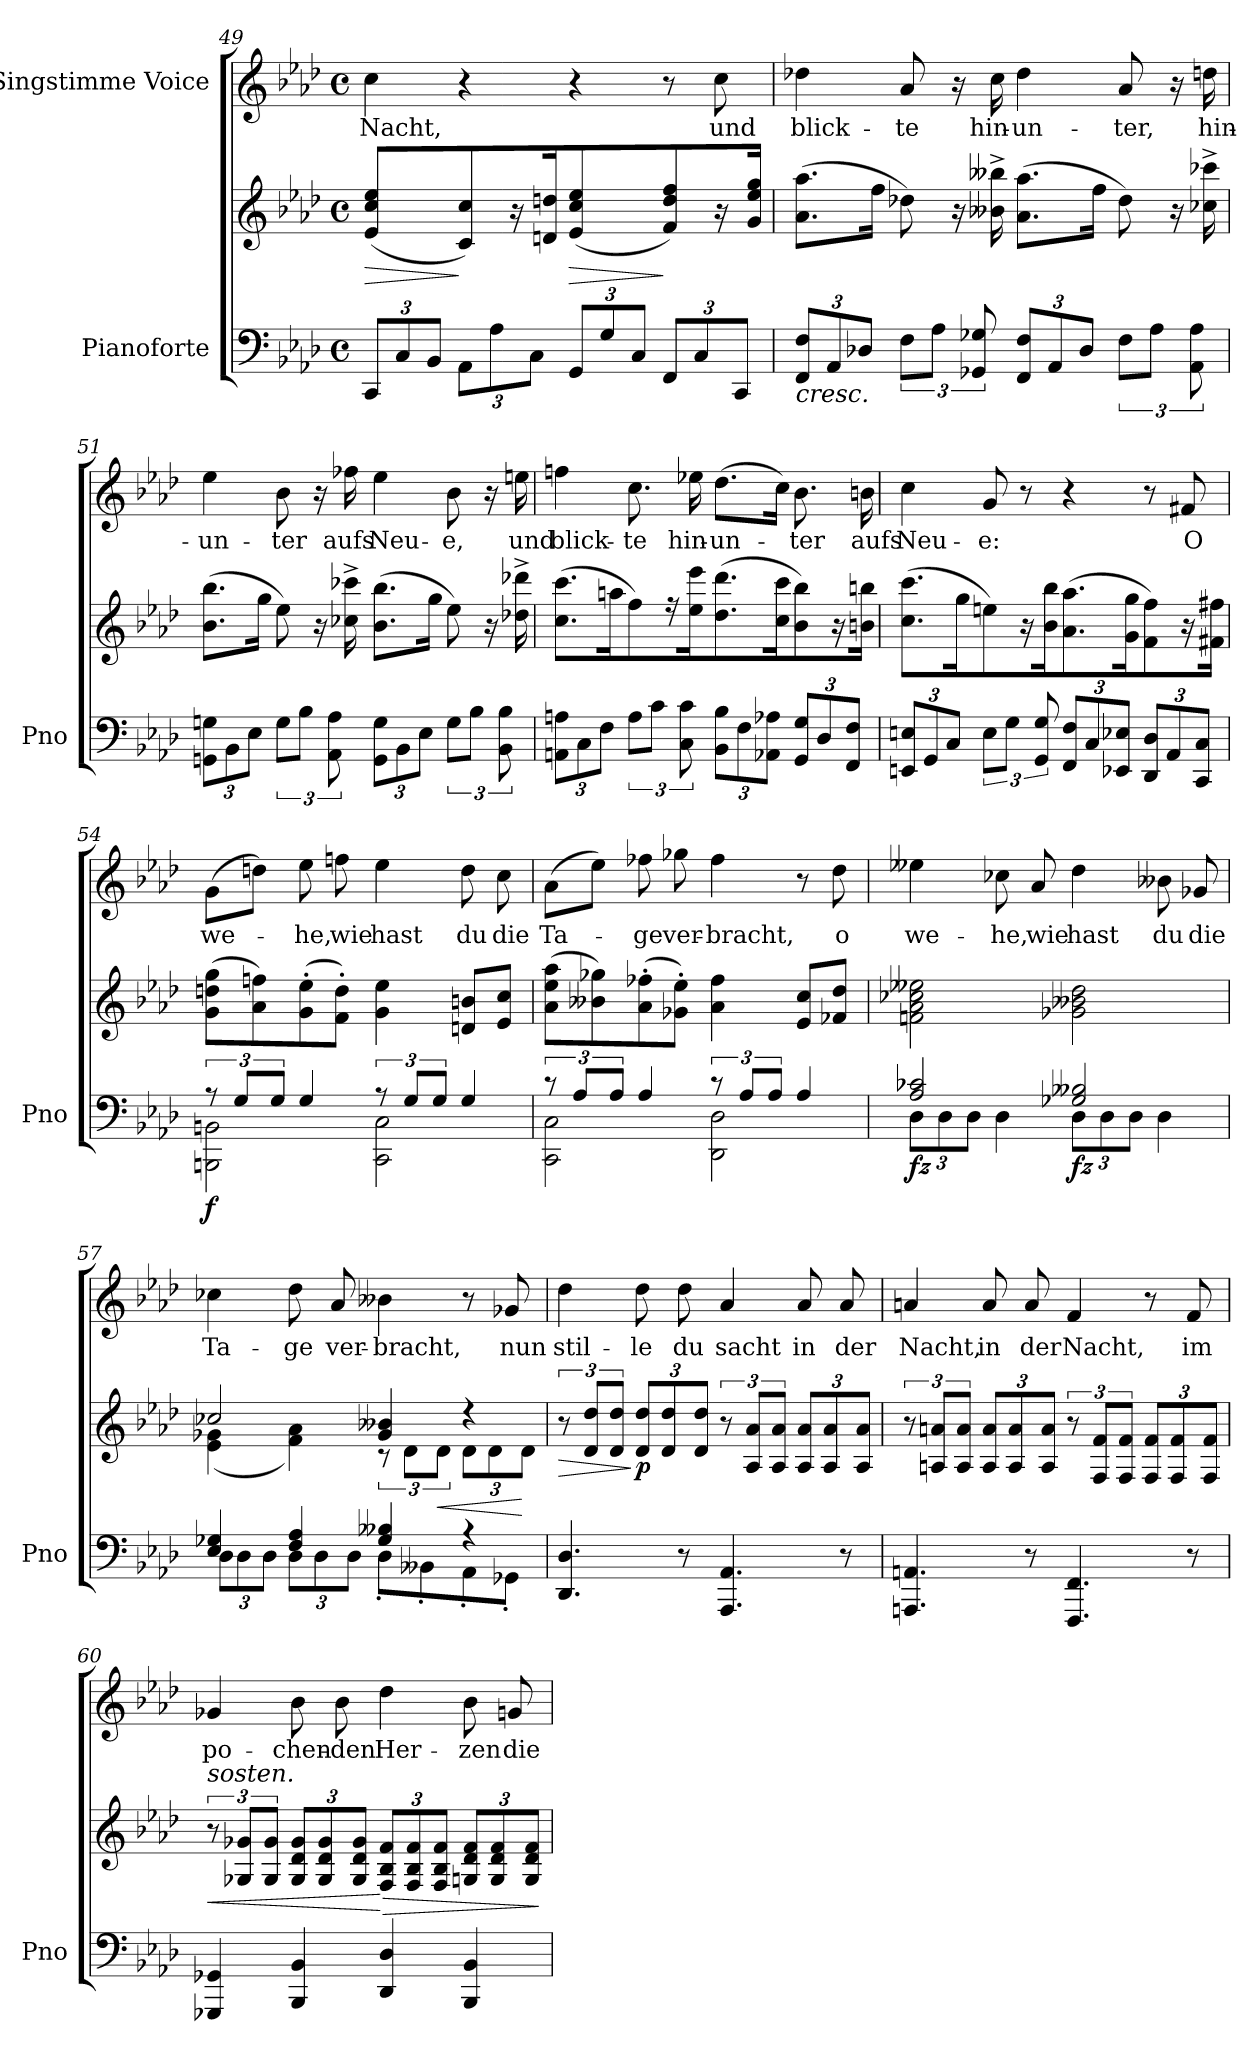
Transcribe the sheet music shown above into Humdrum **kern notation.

**kern	**kern	**dynam	**kern	**text
*part2	*part2	*part2	*part1	*part1
*staff3	*staff2	*staff2/3	*staff1	*staff1
*I"Pianoforte	*	*	*I"Singstimme Voice	*
*I'Pno	*	*	*	*
*clefF4	*clefG2	*	*clefG2	*
*k[b-e-a-d-]	*k[b-e-a-d-]	*	*k[b-e-a-d-]	*
*M4/4	*M4/4	*	*M4/4	*
*met(c)	*met(c)	*	*met(c)	*
=49	=49	=49	=49	=49
!	!	!LO:HP:b	!	!
12CC/L	(4e-/ 4cc/ 4ee-/	>	4cc\	Nacht,
12C/	.	.	.	.
12BB-/J	.	.	.	.
*Xbrackettup	*	*	*	*
12AA-\L	8c/ 8cc/L)	]	4r	.
12A-\	.	.	.	.
.	16r	.	.	.
12C\J	.	.	.	.
.	16dn/ 16ddn/JJ	.	.	.
*brackettup	*	*	*	*
!	!	!LO:HP:b	!	!
12GG/L	(4e-/ 4cc/ 4ee-/	>	4r	.
12G/	.	.	.	.
12C/J	.	.	.	.
12FF/L	8f\ 8dd\ 8ff\L)	]	8r	.
12C/	.	.	.	.
.	16r	.	8cc\	und
12CC/J	.	.	.	.
.	16g\ 16ee-\ 16gg\JJ	.	.	.
=50	=50	=50	=50	=50
!LO:TX:b:i:t=cresc.	!	!	!	!
12FF/ 12F/L	(8.a-\ 8.aa-\L	.	4dd-X\	blick-
12AA-/	.	.	.	.
12D-X/J	.	.	.	.
.	16ff\Jk	.	.	.
12F\L	8dd-X\)	.	8a-/	-te
12A-\J	.	.	.	.
.	16r	.	16r	.
12GG-X/ 12G-X/	.	.	.	.
.	16b--X\^ 16bb--X\^	.	16cc\	hin-
12FF/ 12F/L	(8.a-\ 8.aa-\L	.	4dd-\	-un-
12AA-/	.	.	.	.
12D-/J	.	.	.	.
.	16ff\Jk	.	.	.
12F\L	8dd-\)	.	8a-/	-ter,
12A-\J	.	.	.	.
.	16r	.	16r	.
12AA-\ 12A-\	.	.	.	.
.	16cc-X\^ 16ccc-X\^	.	16ddn\	hin-
=51	=51	=51	=51	=51
*Xbrackettup	*	*	*	*
12GGn\ 12Gn\L	(8.b-\ 8.bb-\L	.	4ee-\	-un-
12BB-\	.	.	.	.
12E-\J	.	.	.	.
.	16gg\Jk	.	.	.
*brackettup	*	*	*	*
12G\L	8ee-\)	.	8b-\	-ter
12B-\J	.	.	.	.
.	16r	.	16r	.
12AA-\ 12A-\	.	.	.	.
.	16cc-X\^ 16ccc-X\^	.	16ff-X\	aufs
*Xbrackettup	*	*	*	*
12GG\ 12G\L	(8.b-\ 8.bb-\L	.	4ee-\	Neu-
12BB-\	.	.	.	.
12E-\J	.	.	.	.
.	16gg\Jk	.	.	.
*brackettup	*	*	*	*
12G\L	8ee-\)	.	8b-\	-e,
12B-\J	.	.	.	.
.	16r	.	16r	.
12BB-\ 12B-\	.	.	.	.
.	16dd-X\^ 16ddd-X\^	.	16een\	und
=52	=52	=52	=52	=52
*Xbrackettup	*	*	*	*
12AAn\ 12An\L	(8.cc\ 8.ccc\L	.	4ffn\	blick-
12C\	.	.	.	.
12F\J	.	.	.	.
.	16aan\Jk	.	.	.
*brackettup	*	*	*	*
12A\L	8ff\)	.	8.cc\	-te
12c\J	.	.	.	.
.	16r	.	.	.
12C\ 12c\	.	.	.	.
.	16ee-\ 16eee-\	.	16ee-X\	hin-
*Xbrackettup	*	*	*	*
12BB-\ 12B-\L	(8.dd-\ 8.ddd-\L	.	(8.dd-\L	-un-
12F\	.	.	.	.
12AA-X\ 12A-X\J	.	.	.	.
.	16cc\ 16ccc\K	.	16cc\Jk)	.
12GG/ 12G/L	8b-\ 8bb-\)	.	8.b-\	-ter
12D-/	.	.	.	.
.	16r	.	.	.
12FF/ 12F/J	.	.	.	.
.	16bn\ 16bbn\JJ	.	16bn\	aufs
=53	=53	=53	=53	=53
*brackettup	*	*	*	*
12EEn/ 12En/L	(8.cc\ 8.ccc\L	.	4cc\	Neu-
12GG/	.	.	.	.
12C/J	.	.	.	.
.	16gg\Jk	.	.	.
12E\L	8een\)	.	8g/	-e:
12G\J	.	.	.	.
.	16r	.	8r	.
12GG/ 12G/	.	.	.	.
.	16b-\ 16bb-\	.	.	.
*Xbrackettup	*	*	*	*
12FF/ 12F/L	(8.a-\ 8.aa-\L	.	4r	.
12C/	.	.	.	.
12EE-X/ 12E-X/J	.	.	.	.
.	16g\ 16gg\K	.	.	.
12DD-/ 12D-/L	8f\ 8ff\)	.	8r	.
12AA-/	.	.	.	.
.	16r	.	8f#X/	O
12CC/ 12C/J	.	.	.	.
.	16f#X\ 16ff#X\JJ	.	.	.
=54	=54	=54	=54	=54
*brackettup	*	*	*	*
*^	*	*	*	*
!	!	!	!LO:DY:b=2	!	!
12r	2BBBn\ 2BBn\	(8g\ 8ddn\ 8gg\L	f	(8g\L	we-
12G/L	.	.	.	.	.
.	.	8a-\ 8ffn\)	.	8ddn\J)	.
12G/J	.	.	.	.	.
4G/	.	(8g\' 8ee-\'	.	8ee-\	-he,
.	.	8f\' 8dd\'J)	.	8ffn\	wie
12r	2CC\ 2C\	4g\ 4ee-\	.	4ee-\	hast
12G/L	.	.	.	.	.
12G/J	.	.	.	.	.
4G/	.	8dn/ 8bn/L	.	8dd\	du
.	.	8e-/ 8cc/J	.	8cc\	die
=55	=55	=55	=55	=55	=55
12r	2CC\ 2C\	(8a-\ 8ee-\ 8aa-\L	.	(8a-\L	Ta-
12A-/L	.	.	.	.	.
.	.	8b--X\ 8gg-X\)	.	8ee-\J)	.
12A-/J	.	.	.	.	.
4A-/	.	(8a-\' 8ff-X\'	.	8ff-X\	-ge
.	.	8g-X\' 8ee-\'J)	.	8gg-X\	ver-
12r	2DD-\ 2D-\	4a-\ 4ff-\	.	4ff-\	-bracht,
12A-/L	.	.	.	.	.
12A-/J	.	.	.	.	.
4A-/	.	8e-/ 8cc/L	.	8r	.
.	.	8f-X/ 8dd-/J	.	8dd-\	o
=56	=56	=56	=56	=56	=56
*	*Xbrackettup	*	*	*	*
!	!	!	!LO:DY:b=2	!	!
2A-/ 2c-X/	12D-\L	2fn\ 2a-\ 2cc-X\ 2ee--X\	fz	4ee--X\	we-
.	12D-\	.	.	.	.
.	12D-\J	.	.	.	.
.	4D-\	.	.	8cc-X\	-he,
.	.	.	.	8a-/	wie
!	!	!	!LO:DY:b=2	!	!
2G-X/ 2B--X/	12D-\L	2g-X\ 2b--X\ 2dd-\	fz	4dd-\	hast
.	12D-\	.	.	.	.
.	12D-\J	.	.	.	.
.	4D-\	.	.	8b--X\	du
.	.	.	.	8g-X/	die
=57	=57	=57	=57	=57	=57
*	*	*^	*	*	*
4E-/ 4G-X/	12D-\L	2cc-X/	(4e-\ 4g-X\	.	4cc-X\	Ta-
.	12D-\	.	.	.	.	.
.	12D-\J	.	.	.	.	.
4F/ 4A-/	12D-\L	.	4f\ 4a-\)	.	8dd-\	-ge
.	12D-\	.	.	.	.	.
.	.	.	.	.	8a-/	ver-
.	12D-\J	.	.	.	.	.
4G-/ 4B--X/	8D-'\L	4g-/ 4b--X/	12r	.	4b--X\	-bracht,
.	.	.	12d-\L	.	.	.
.	8BB--X'\	.	.	.	.	.
!	!	!	!	!LO:HP:b	!	!
.	.	.	12d-\J	<	.	.
*	*	*	*Xbrackettup	*	*	*
4r	8AA-'\	4r	12d-\L	.	8r	.
.	.	.	12d-\	.	.	.
.	8GG-X'\J	.	.	.	8g-X/	nun
.	.	.	12d-\J	[	.	.
*v	*v	*	*	*	*	*
*	*v	*v	*	*	*
=58	=58	=58	=58	=58
*	*brackettup	*	*	*
*	*^	*	*	*
!	!	!	!LO:HP:b	!	!
*	*v	*v	*	*	*
4.DD-/ 4.D-/	12r	>	4dd-\	stil-
.	12d-/ 12dd-/L	.	.	.
.	12d-/ 12dd-/J	.	.	.
*	*Xbrackettup	*	*	*
!	!	!LO:DY:n=1:b	!	!
.	12d-/ 12dd-/L	] p	8dd-\	-le
.	12d-/ 12dd-/	.	.	.
8r	.	.	8dd-\	du
.	12d-/ 12dd-/J	.	.	.
*	*brackettup	*	*	*
4.AAA-/ 4.AA-/	12r	.	4a-/	sacht
.	12A-/ 12a-/L	.	.	.
.	12A-/ 12a-/J	.	.	.
*	*Xbrackettup	*	*	*
.	12A-/ 12a-/L	.	8a-/	in
.	12A-/ 12a-/	.	.	.
8r	.	.	8a-/	der
.	12A-/ 12a-/J	.	.	.
=59	=59	=59	=59	=59
*	*brackettup	*	*	*
4.AAAn/ 4.AAn/	12r	.	4an/	Nacht,
.	12An/ 12an/L	.	.	.
.	12A/ 12a/J	.	.	.
*	*Xbrackettup	*	*	*
.	12A/ 12a/L	.	8a/	in
.	12A/ 12a/	.	.	.
8r	.	.	8a/	der
.	12A/ 12a/J	.	.	.
*	*brackettup	*	*	*
4.FFF/ 4.FF/	12r	.	4f/	Nacht,
.	12F/ 12f/L	.	.	.
.	12F/ 12f/J	.	.	.
*	*Xbrackettup	*	*	*
.	12F/ 12f/L	.	8r	.
.	12F/ 12f/	.	.	.
8r	.	.	8f/	im
.	12F/ 12f/J	.	.	.
=60	=60	=60	=60	=60
*	*brackettup	*	*	*
!	!LO:TX:i:t=sosten.	!	!	!
!	!	!LO:HP:b	!	!
4GGG-X/ 4GG-X/	12r	<	4g-X/	po-
.	12G-X/ 12g-X/L	.	.	.
.	12G-/ 12g-/J	.	.	.
*	*Xbrackettup	*	*	*
4BBB-/ 4BB-/	12G-/ 12d-/ 12g-/L	.	8b-\	-chen-
.	12G-/ 12d-/ 12g-/	.	.	.
.	.	.	8b-\	-den
.	12G-/ 12d-/ 12g-/J	.	.	.
!	!	!LO:HP:n=1:b	!	!
4DD-/ 4D-/	12F/ 12B-/ 12f/L	[ >	4dd-\	Her-
.	12F/ 12B-/ 12f/	.	.	.
.	12F/ 12B-/ 12f/J	.	.	.
4BBB-/ 4BB-/	12Gn/ 12d-/ 12f/L	.	8b-\	-zen
.	12G/ 12d-/ 12f/	.	.	.
.	.	.	8gn/	die
.	12G/ 12d-/ 12f/J	.	.	.
.	.	]	.	.
=	=	=	=	=
*-	*-	*-	*-	*-
